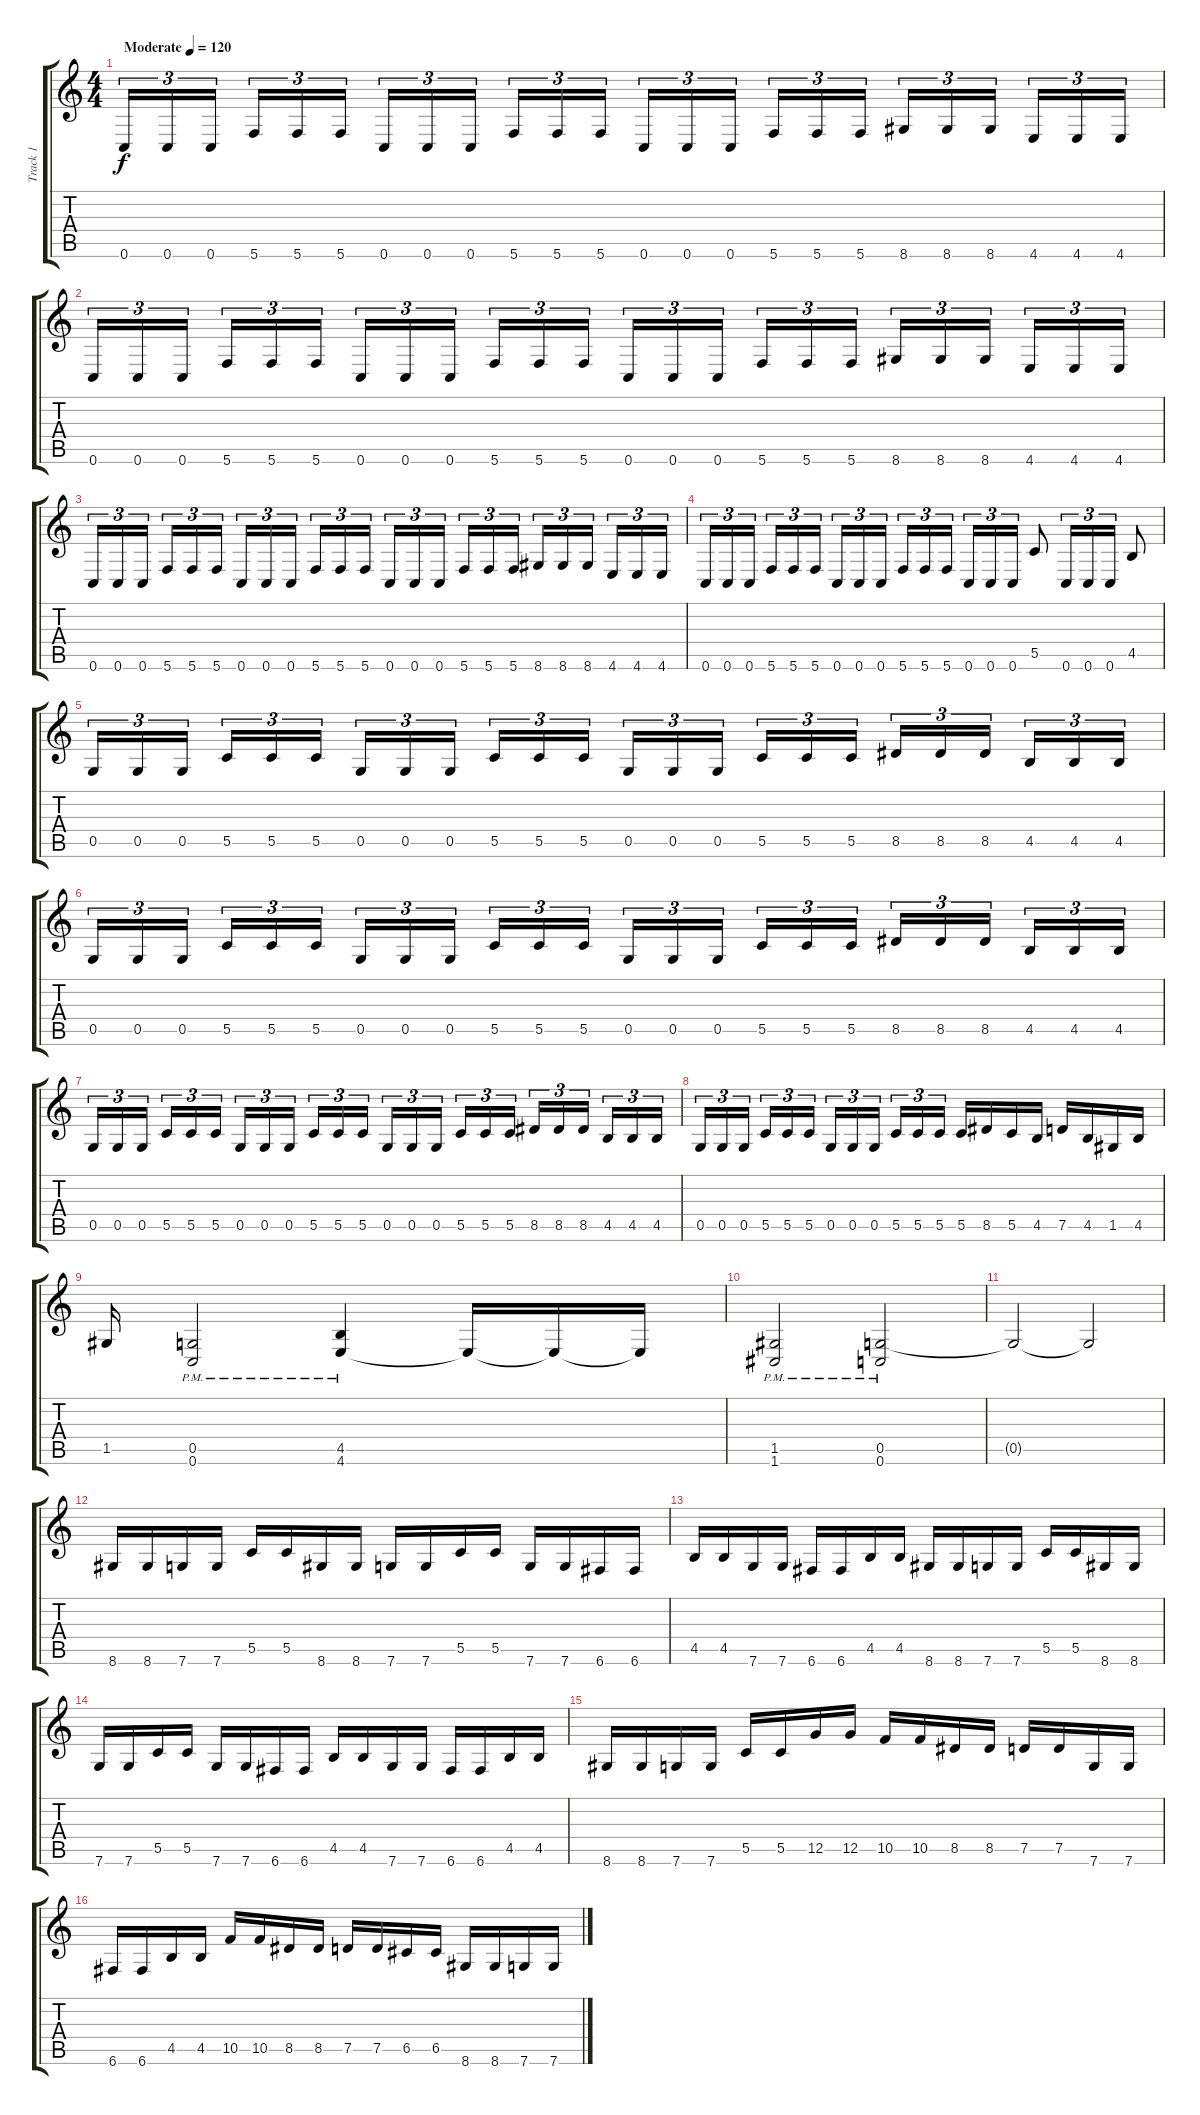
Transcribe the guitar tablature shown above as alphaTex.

\track ("Track 1" "Track 1") {instrument distortionguitar}
\staff {score tabs}
\tuning (D4 A3 F3 C3 G2 C2) {hide}
\ts (4 4)
\tempo (120 "Moderate")
\clef g2
\ks c
0.6.16{tu (3 2) dy f instrument distortionguitar} 0.6.16{tu (3 2)} 0.6.16{tu (3 2) beam splitsecondary} 5.6.16{tu (3 2)} 5.6.16{tu (3 2)} 5.6.16{tu (3 2)} 0.6.16{tu (3 2)} 0.6.16{tu (3 2)} 0.6.16{tu (3 2) beam splitsecondary} 5.6.16{tu (3 2)} 5.6.16{tu (3 2)} 5.6.16{tu (3 2)} 0.6.16{tu (3 2)} 0.6.16{tu (3 2)} 0.6.16{tu (3 2) beam splitsecondary} 5.6.16{tu (3 2)} 5.6.16{tu (3 2)} 5.6.16{tu (3 2)} 8.6.16{tu (3 2)} 8.6.16{tu (3 2)} 8.6.16{tu (3 2) beam splitsecondary} 4.6.16{tu (3 2)} 4.6.16{tu (3 2)} 4.6.16{tu (3 2)} |
0.6.16{tu (3 2)} 0.6.16{tu (3 2)} 0.6.16{tu (3 2) beam splitsecondary} 5.6.16{tu (3 2)} 5.6.16{tu (3 2)} 5.6.16{tu (3 2)} 0.6.16{tu (3 2)} 0.6.16{tu (3 2)} 0.6.16{tu (3 2) beam splitsecondary} 5.6.16{tu (3 2)} 5.6.16{tu (3 2)} 5.6.16{tu (3 2)} 0.6.16{tu (3 2)} 0.6.16{tu (3 2)} 0.6.16{tu (3 2) beam splitsecondary} 5.6.16{tu (3 2)} 5.6.16{tu (3 2)} 5.6.16{tu (3 2)} 8.6.16{tu (3 2)} 8.6.16{tu (3 2)} 8.6.16{tu (3 2) beam splitsecondary} 4.6.16{tu (3 2)} 4.6.16{tu (3 2)} 4.6.16{tu (3 2)} |
0.6.16{tu (3 2)} 0.6.16{tu (3 2)} 0.6.16{tu (3 2) beam splitsecondary} 5.6.16{tu (3 2)} 5.6.16{tu (3 2)} 5.6.16{tu (3 2)} 0.6.16{tu (3 2)} 0.6.16{tu (3 2)} 0.6.16{tu (3 2) beam splitsecondary} 5.6.16{tu (3 2)} 5.6.16{tu (3 2)} 5.6.16{tu (3 2)} 0.6.16{tu (3 2)} 0.6.16{tu (3 2)} 0.6.16{tu (3 2) beam splitsecondary} 5.6.16{tu (3 2)} 5.6.16{tu (3 2)} 5.6.16{tu (3 2)} 8.6.16{tu (3 2)} 8.6.16{tu (3 2)} 8.6.16{tu (3 2) beam splitsecondary} 4.6.16{tu (3 2)} 4.6.16{tu (3 2)} 4.6.16{tu (3 2)} |
0.6.16{tu (3 2)} 0.6.16{tu (3 2)} 0.6.16{tu (3 2) beam splitsecondary} 5.6.16{tu (3 2)} 5.6.16{tu (3 2)} 5.6.16{tu (3 2)} 0.6.16{tu (3 2)} 0.6.16{tu (3 2)} 0.6.16{tu (3 2) beam splitsecondary} 5.6.16{tu (3 2)} 5.6.16{tu (3 2)} 5.6.16{tu (3 2)} 0.6.16{tu (3 2)} 0.6.16{tu (3 2)} 0.6.16{tu (3 2)} 5.5.8 0.6.16{tu (3 2)} 0.6.16{tu (3 2)} 0.6.16{tu (3 2)} 4.5.8 |
0.5.16{tu (3 2)} 0.5.16{tu (3 2)} 0.5.16{tu (3 2) beam splitsecondary} 5.5.16{tu (3 2)} 5.5.16{tu (3 2)} 5.5.16{tu (3 2)} 0.5.16{tu (3 2)} 0.5.16{tu (3 2)} 0.5.16{tu (3 2) beam splitsecondary} 5.5.16{tu (3 2)} 5.5.16{tu (3 2)} 5.5.16{tu (3 2)} 0.5.16{tu (3 2)} 0.5.16{tu (3 2)} 0.5.16{tu (3 2) beam splitsecondary} 5.5.16{tu (3 2)} 5.5.16{tu (3 2)} 5.5.16{tu (3 2)} 8.5.16{tu (3 2)} 8.5.16{tu (3 2)} 8.5.16{tu (3 2) beam splitsecondary} 4.5.16{tu (3 2)} 4.5.16{tu (3 2)} 4.5.16{tu (3 2)} |
0.5.16{tu (3 2)} 0.5.16{tu (3 2)} 0.5.16{tu (3 2) beam splitsecondary} 5.5.16{tu (3 2)} 5.5.16{tu (3 2)} 5.5.16{tu (3 2)} 0.5.16{tu (3 2)} 0.5.16{tu (3 2)} 0.5.16{tu (3 2) beam splitsecondary} 5.5.16{tu (3 2)} 5.5.16{tu (3 2)} 5.5.16{tu (3 2)} 0.5.16{tu (3 2)} 0.5.16{tu (3 2)} 0.5.16{tu (3 2) beam splitsecondary} 5.5.16{tu (3 2)} 5.5.16{tu (3 2)} 5.5.16{tu (3 2)} 8.5.16{tu (3 2)} 8.5.16{tu (3 2)} 8.5.16{tu (3 2) beam splitsecondary} 4.5.16{tu (3 2)} 4.5.16{tu (3 2)} 4.5.16{tu (3 2)} |
0.5.16{tu (3 2)} 0.5.16{tu (3 2)} 0.5.16{tu (3 2) beam splitsecondary} 5.5.16{tu (3 2)} 5.5.16{tu (3 2)} 5.5.16{tu (3 2)} 0.5.16{tu (3 2)} 0.5.16{tu (3 2)} 0.5.16{tu (3 2) beam splitsecondary} 5.5.16{tu (3 2)} 5.5.16{tu (3 2)} 5.5.16{tu (3 2)} 0.5.16{tu (3 2)} 0.5.16{tu (3 2)} 0.5.16{tu (3 2) beam splitsecondary} 5.5.16{tu (3 2)} 5.5.16{tu (3 2)} 5.5.16{tu (3 2)} 8.5.16{tu (3 2)} 8.5.16{tu (3 2)} 8.5.16{tu (3 2) beam splitsecondary} 4.5.16{tu (3 2)} 4.5.16{tu (3 2)} 4.5.16{tu (3 2)} |
0.5.16{tu (3 2)} 0.5.16{tu (3 2)} 0.5.16{tu (3 2) beam splitsecondary} 5.5.16{tu (3 2)} 5.5.16{tu (3 2)} 5.5.16{tu (3 2)} 0.5.16{tu (3 2)} 0.5.16{tu (3 2)} 0.5.16{tu (3 2) beam splitsecondary} 5.5.16{tu (3 2)} 5.5.16{tu (3 2)} 5.5.16{tu (3 2)} 5.5.16 8.5.16 5.5.16 4.5.16 7.5.16 4.5.16 1.5.16 4.5.16 |
1.5.16 (0.5{pm} 0.6{pm}).2 (4.5{pm} 4.6{pm}).4 4.6{t}.16 4.6{t}.16 4.6{t}.16 |
(1.5{pm} 1.6{pm}).2 (0.5{pm} 0.6{pm}).2 |
0.5{t}.2 0.5{t}.2 |
8.6.16 8.6.16 7.6.16 7.6.16 5.5.16 5.5.16 8.6.16 8.6.16 7.6.16 7.6.16 5.5.16 5.5.16 7.6.16 7.6.16 6.6.16 6.6.16 |
4.5.16 4.5.16 7.6.16 7.6.16 6.6.16 6.6.16 4.5.16 4.5.16 8.6.16 8.6.16 7.6.16 7.6.16 5.5.16 5.5.16 8.6.16 8.6.16 |
7.6.16 7.6.16 5.5.16 5.5.16 7.6.16 7.6.16 6.6.16 6.6.16 4.5.16 4.5.16 7.6.16 7.6.16 6.6.16 6.6.16 4.5.16 4.5.16 |
8.6.16 8.6.16 7.6.16 7.6.16 5.5.16 5.5.16 12.5.16 12.5.16 10.5.16 10.5.16 8.5.16 8.5.16 7.5.16 7.5.16 7.6.16 7.6.16 |
6.6.16 6.6.16 4.5.16 4.5.16 10.5.16 10.5.16 8.5.16 8.5.16 7.5.16 7.5.16 6.5.16 6.5.16 8.6.16 8.6.16 7.6.16 7.6.16
